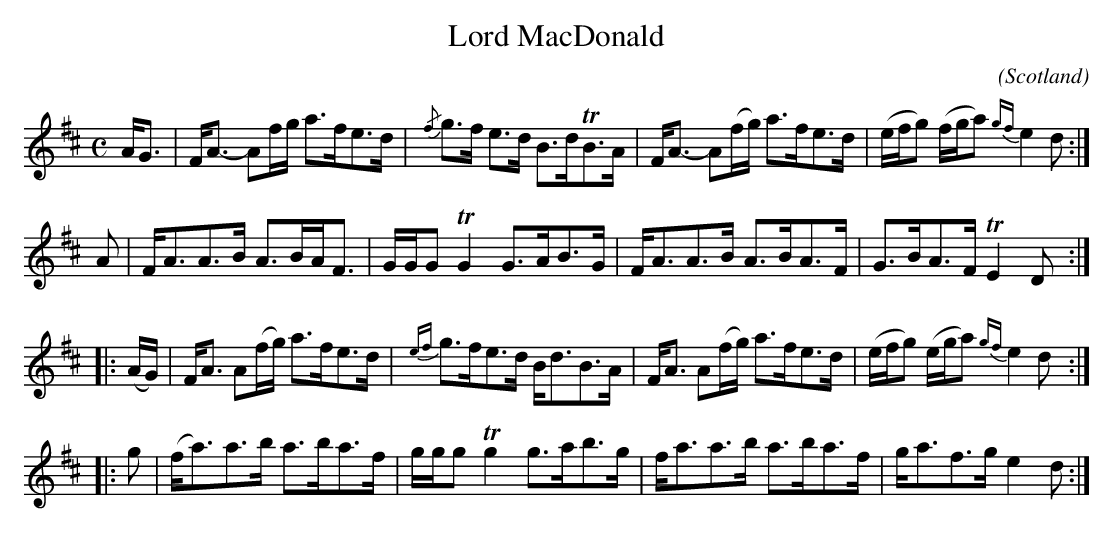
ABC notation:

X:1
U:~=!turn!
T:Lord MacDonald
C:
O:Scotland
M:C
L:1/8
K:D
A<G | F<A- Af/2g/2 a>fe>d | {/f}g>f e>d B>dTB>A | F<A- A(f/2g/2) a>fe>d | (e/2f/2g) (f/2g/2a) {gf}e2d :|
A | F<AA>B A>BA<F | G/2G/2G TG2 G>AB>G | F<AA>B A>BA>F | G>BA>F TE2 D ::
(A/2G/2) | F<A A(f/2g/2) a>fe>d | {ef}g>fe>d B<dB>A | F<A A(f/2g/2) a>fe>d | (e/2f/2g) (e/2g/2a) {gf}e2 d ::
g | (f<a)a>b a>ba>f | g/2g/2g Tg2 g>ab>g | f<aa>b a>ba>f | g<af>g e2 d :|
